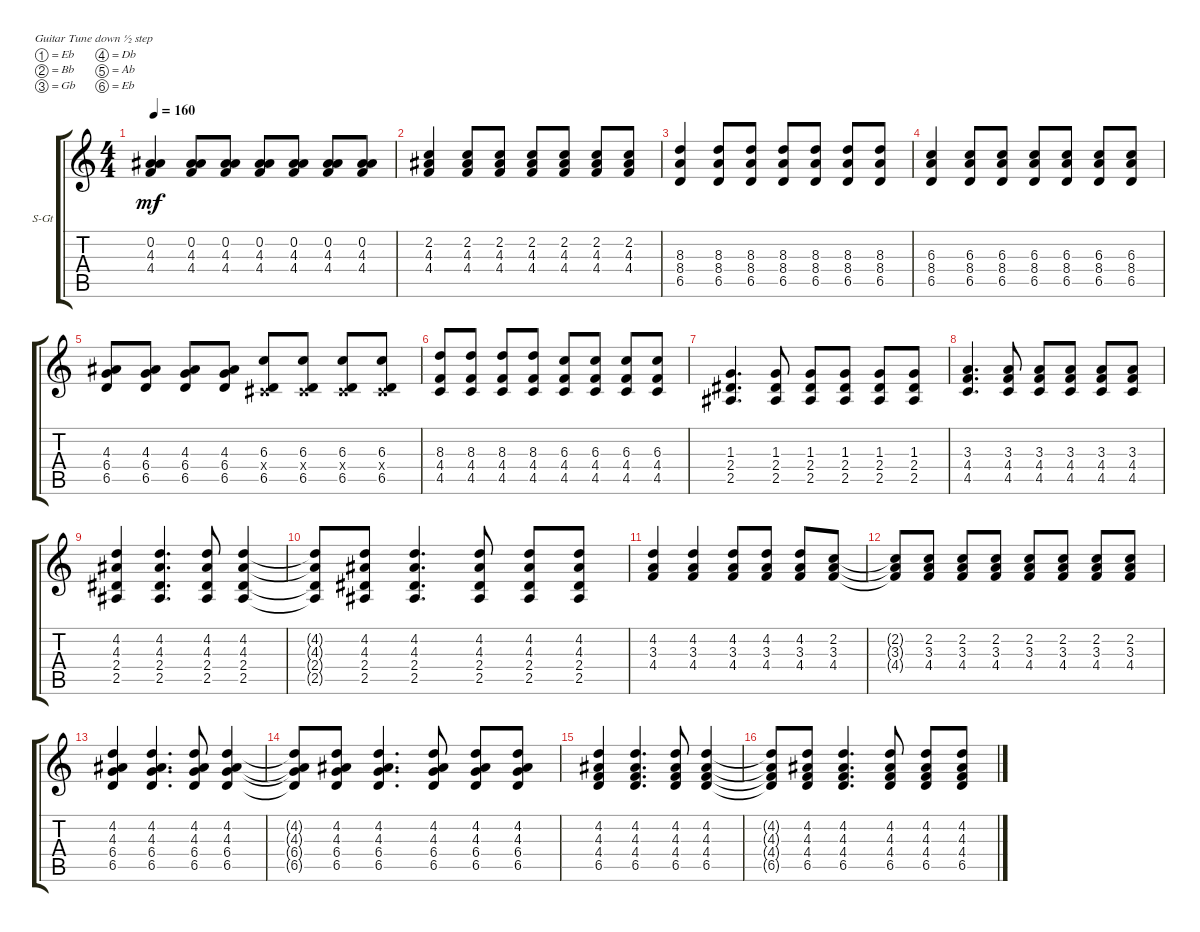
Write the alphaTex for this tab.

\defaultSystemsLayout 4
\bracketExtendMode groupsimilarinstruments
\firstSystemTrackNameOrientation horizontal
\otherSystemsTrackNameOrientation horizontal
\track ("Steel Guitar" "S-Gt") {instrument acousticguitarsteel}
\staff {score tabs}
\tuning (Eb4 Bb3 Gb3 Db3 Ab2 Eb2)
\ts (4 4)
\tempo 160
\clef g2
\ks c
(4.4 4.3 0.2).4{dy mf instrument acousticguitarsteel} (4.4 4.3 0.2).8 (4.4 4.3 0.2).8 (4.4 4.3 0.2).8 (4.4 4.3 0.2).8 (4.4 4.3 0.2).8 (4.4 4.3 0.2).8 |
(2.2 4.3 4.4).4 (2.2 4.3 4.4).8 (2.2 4.3 4.4).8 (2.2 4.3 4.4).8 (2.2 4.3 4.4).8 (2.2 4.3 4.4).8 (2.2 4.3 4.4).8 |
(6.5 8.4 8.3).4 (8.4 8.3 6.5).8 (8.4 8.3 6.5).8 (8.4 8.3 6.5).8 (8.4 8.3 6.5).8 (8.4 8.3 6.5).8 (8.4 8.3 6.5).8 |
(6.5 8.4 6.3).4 (6.5 8.4 6.3).8 (6.5 8.4 6.3).8 (6.5 8.4 6.3).8 (6.5 8.4 6.3).8 (6.5 8.4 6.3).8 (6.5 8.4 6.3).8 |
(6.4 4.3 6.5).8 (6.5 6.4 4.3).8 (6.5 6.4 4.3).8 (6.5 6.4 4.3).8 (6.5 6.3 0.4{x}).8 (6.3 6.5 0.4{x}).8 (6.5 6.3 0.4{x}).8 (6.3 6.5 0.4{x}).8 |
(4.5 4.4 8.3).8 (8.3 4.4 4.5).8 (8.3 4.5 4.4).8 (8.3 4.4 4.5).8 (6.3 4.4 4.5).8 (6.3 4.4 4.5).8 (6.3 4.4 4.5).8 (6.3 4.5 4.4).8 |
(2.5 2.4 1.3).4{d} (2.5 2.4 1.3).8 (1.3 2.4 2.5).8 (1.3 2.4 2.5).8 (1.3 2.4 2.5).8 (1.3 2.4 2.5).8 |
(4.5 4.4 3.3).4{d} (3.3 4.5 4.4).8 (3.3 4.4 4.5).8 (3.3 4.5 4.4).8 (3.3 4.4 4.5).8 (3.3 4.5 4.4).8 |
(2.5 2.4 4.3 4.2).4 (2.5 4.2 4.3 2.4).4{d} (2.5 4.2 4.3 2.4).8 (2.5 2.4 4.3 4.2).4 |
(2.5{t} 4.2{t} 4.3{t} 2.4{t}).8 (2.5 4.2 4.3 2.4).8 (2.5 4.2 2.4 4.3).4{d} (2.5 4.2 2.4 4.3).8 (2.5 4.2 2.4 4.3).8 (2.5 2.4 4.3 4.2).8 |
(4.4 3.3 4.2).4 (4.4 3.3 4.2).4 (4.4 3.3 4.2).8 (4.4 4.2 3.3).8 (4.4 4.2 3.3).8 (4.4 3.3 2.2).8 |
(2.2{t} 3.3{t} 4.4{t}).8 (4.4 3.3 2.2).8 (4.4 3.3 2.2).8 (4.4 3.3 2.2).8 (4.4 3.3 2.2).8 (4.4 3.3 2.2).8 (4.4 3.3 2.2).8 (4.4 3.3 2.2).8 |
(6.5 6.4 4.3 4.2).4 (6.5 4.2 4.3 6.4).4{d} (6.5 4.2 4.3 6.4).8 (6.5 6.4 4.3 4.2).4 |
(6.5{t} 4.2{t} 4.3{t} 6.4{t}).8 (6.5 4.2 4.3 6.4).8 (6.5 4.2 6.4 4.3).4{d} (6.5 4.2 6.4 4.3).8 (6.5 4.2 6.4 4.3).8 (6.5 6.4 4.3 4.2).8 |
(6.5 4.4 4.3 4.2).4 (6.5 4.2 4.3 4.4).4{d} (6.5 4.2 4.3 4.4).8 (6.5 4.4 4.3 4.2).4 |
(6.5{t} 4.2{t} 4.3{t} 4.4{t}).8 (6.5 4.2 4.3 4.4).8 (6.5 4.2 4.4 4.3).4{d} (6.5 4.2 4.4 4.3).8 (6.5 4.2 4.4 4.3).8 (6.5 4.4 4.3 4.2).8
